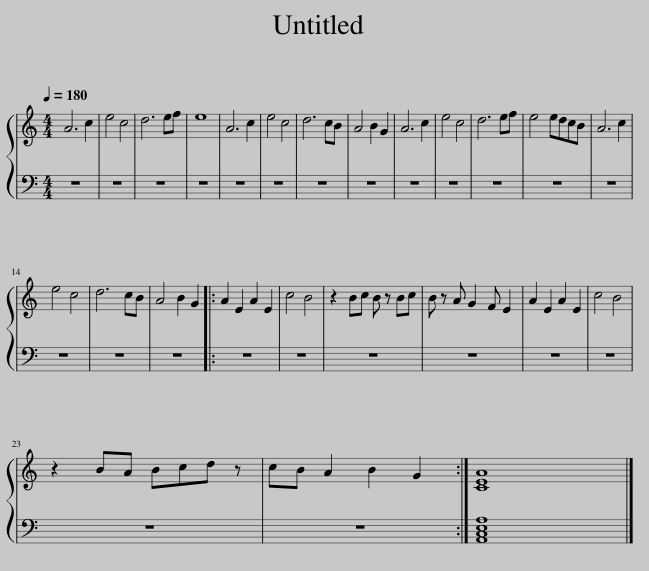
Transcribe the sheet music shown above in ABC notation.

X:1
%%score { 1 | 2 }
L:1/8
Q:1/4=180
M:4/4
I:linebreak $
K:C
V:1 treble
V:2 bass
V:1
 A6 c2 | e4 c4 | d6 ef | e8 | A6 c2 | %5
 e4 c4 | d6 cB | A4 B2 G2 | A6 c2 | e4 c4 | %10
 d6 ef | e4 edcB | A6 c2 |$ e4 c4 | d6 cB | %15
 A4 B2 G2 |: A2 E2 A2 E2 | c4 B4 | z2 Bc B z Bc | B z A G2 F E2 | %20
 A2 E2 A2 E2 | c4 B4 |$ z2 BA Bcd z | cB A2 B2 G2 :| [CEA]8 |] %25
V:2
 z8 | z8 | z8 | z8 | z8 | %5
 z8 | z8 | z8 | z8 | z8 | %10
 z8 | z8 | z8 |$ z8 | z8 | %15
 z8 |: z8 | z8 | z8 | z8 | %20
 z8 | z8 |$ z8 | z8 :| [A,,C,E,A,]8 |] %25
